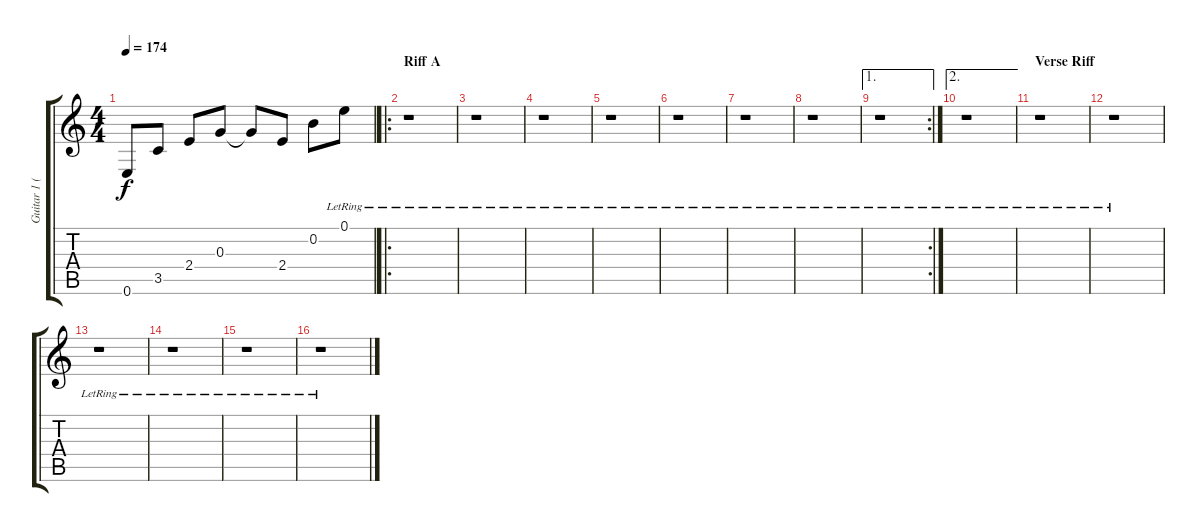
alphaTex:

\track ("Guitar 1 (clean)" "Guitar 1 (") {instrument acousticguitarsteel}
\staff {score tabs}
\tuning (E4 B3 G3 D3 A2 E2) {hide}
\ts (4 4)
\tempo 174
\clef g2
\ks c
0.6.8{dy f} 3.5.8 2.4.8 0.3.8 0.3{t}.8 2.4.8 0.2.8 0.1{lr}.8 |
\ro
\section ("" "Riff A")
r.1 |
r.1 |
r.1 |
r.1 |
r.1 |
r.1 |
r.1 |
\ae 1
\rc 2
r.1 |
\ae 2
r.1 |
\section ("" "Verse Riff")
r.1 |
r.1 |
r.1 |
r.1 |
r.1 |
r.1
